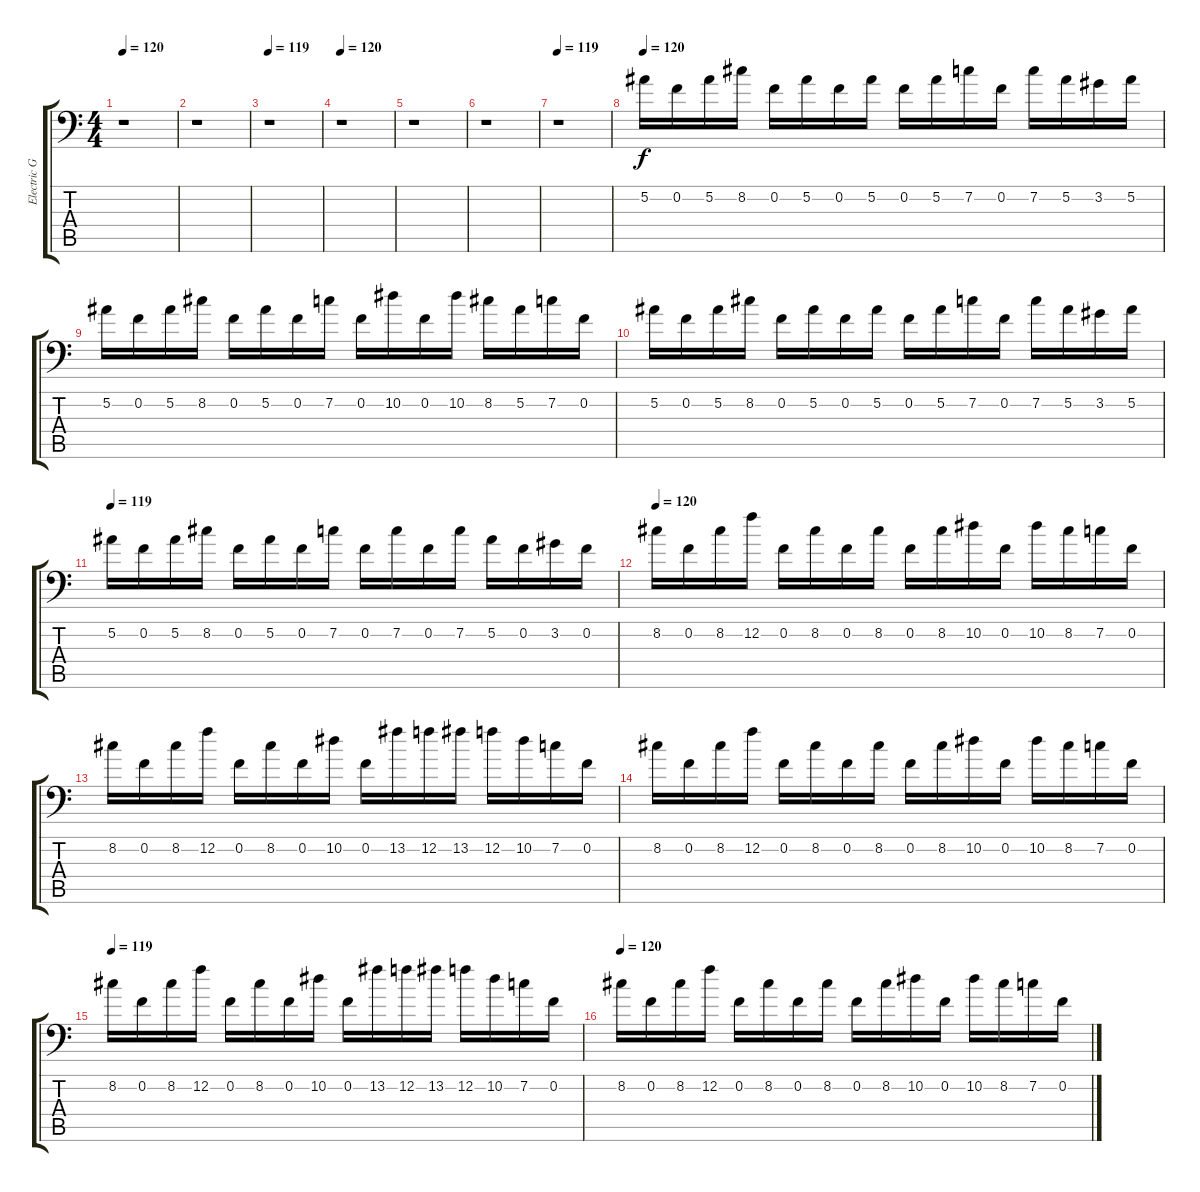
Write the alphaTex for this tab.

\track ("Electric Guitar 2" "Electric G") {instrument distortionguitar}
\staff {score tabs}
\tuning (Bb3 F3 Db3 Ab2 Eb2 Bb1) {hide}
\ts (4 4)
\tempo 120
\clef f4
\ks c
r.1{dy f} |
r.1 |
\tempo 119
r.1 |
\tempo 120
r.1 |
r.1 |
r.1 |
\tempo 119
r.1 |
\tempo 120
5.2.16 0.2.16 5.2.16 8.2.16 0.2.16 5.2.16 0.2.16 5.2.16 0.2.16 5.2.16 7.2.16 0.2.16 7.2.16 5.2.16 3.2.16 5.2.16 |
5.2.16 0.2.16 5.2.16 8.2.16 0.2.16 5.2.16 0.2.16 7.2.16 0.2.16 10.2.16 0.2.16 10.2.16 8.2.16 5.2.16 7.2.16 0.2.16 |
5.2.16 0.2.16 5.2.16 8.2.16 0.2.16 5.2.16 0.2.16 5.2.16 0.2.16 5.2.16 7.2.16 0.2.16 7.2.16 5.2.16 3.2.16 5.2.16 |
\tempo 119
5.2.16 0.2.16 5.2.16 8.2.16 0.2.16 5.2.16 0.2.16 7.2.16 0.2.16 7.2.16 0.2.16 7.2.16 5.2.16 0.2.16 3.2.16 0.2.16 |
\tempo 120
8.2.16 0.2.16 8.2.16 12.2.16 0.2.16 8.2.16 0.2.16 8.2.16 0.2.16 8.2.16 10.2.16 0.2.16 10.2.16 8.2.16 7.2.16 0.2.16 |
8.2.16 0.2.16 8.2.16 12.2.16 0.2.16 8.2.16 0.2.16 10.2.16 0.2.16 13.2.16 12.2.16 13.2.16 12.2.16 10.2.16 7.2.16 0.2.16 |
8.2.16 0.2.16 8.2.16 12.2.16 0.2.16 8.2.16 0.2.16 8.2.16 0.2.16 8.2.16 10.2.16 0.2.16 10.2.16 8.2.16 7.2.16 0.2.16 |
\tempo 119
8.2.16 0.2.16 8.2.16 12.2.16 0.2.16 8.2.16 0.2.16 10.2.16 0.2.16 13.2.16 12.2.16 13.2.16 12.2.16 10.2.16 7.2.16 0.2.16 |
\tempo 120
8.2.16 0.2.16 8.2.16 12.2.16 0.2.16 8.2.16 0.2.16 8.2.16 0.2.16 8.2.16 10.2.16 0.2.16 10.2.16 8.2.16 7.2.16 0.2.16
